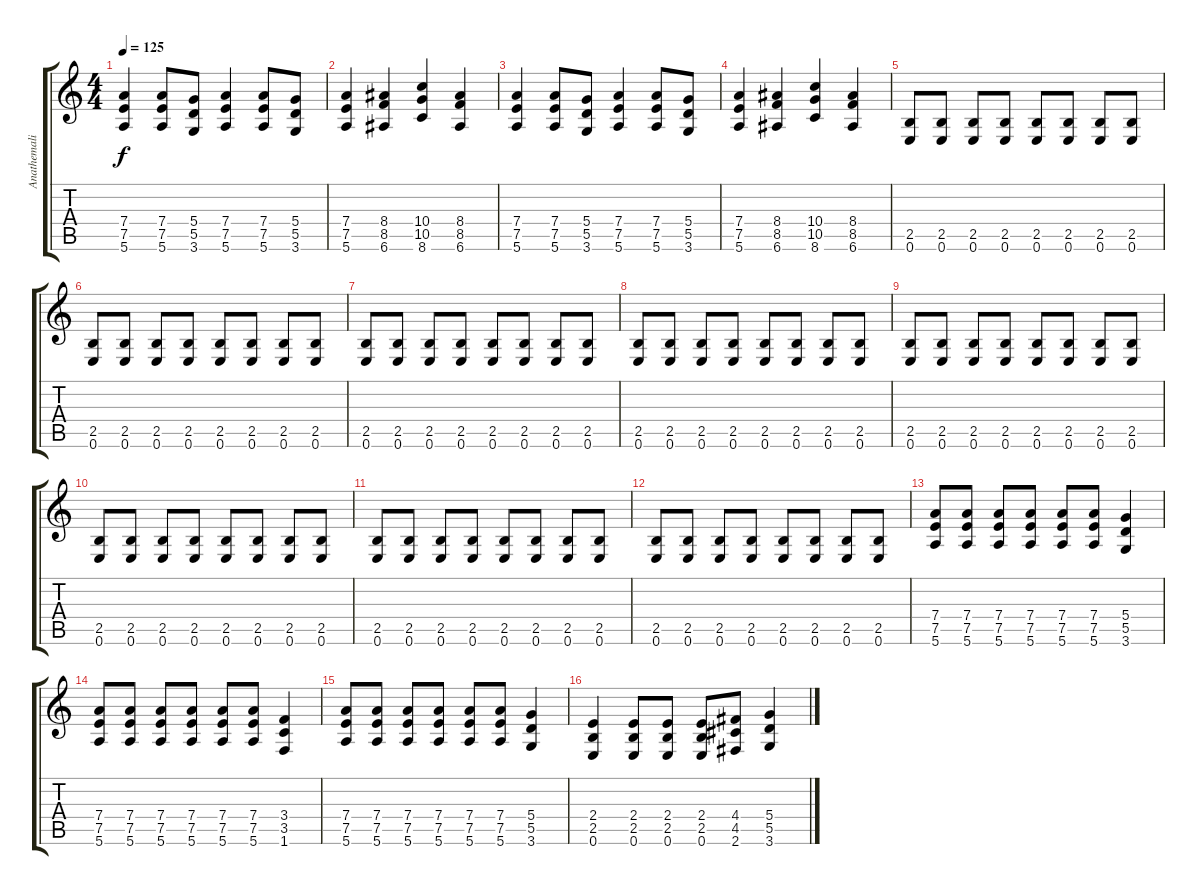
\track ("Anathemalignant" "Anathemali") {instrument distortionguitar}
\staff {score tabs}
\tuning (E4 B3 G3 D3 A2 E2) {hide}
\ts (4 4)
\tempo 125
\clef g2
\ks c
(7.4 7.5 5.6).4{dy f} (7.4 7.5 5.6).8 (5.4 5.5 3.6).8 (7.4 7.5 5.6).4 (7.4 7.5 5.6).8 (5.4 5.5 3.6).8 |
(7.4 7.5 5.6).4 (8.4 8.5 6.6).4 (10.4 10.5 8.6).4 (8.4 8.5 6.6).4 |
(7.4 7.5 5.6).4 (7.4 7.5 5.6).8 (5.4 5.5 3.6).8 (7.4 7.5 5.6).4 (7.4 7.5 5.6).8 (5.4 5.5 3.6).8 |
(7.4 7.5 5.6).4 (8.4 8.5 6.6).4 (10.4 10.5 8.6).4 (8.4 8.5 6.6).4 |
(2.5 0.6).8 (2.5 0.6).8 (2.5 0.6).8 (2.5 0.6).8 (2.5 0.6).8 (2.5 0.6).8 (2.5 0.6).8 (2.5 0.6).8 |
(2.5 0.6).8 (2.5 0.6).8 (2.5 0.6).8 (2.5 0.6).8 (2.5 0.6).8 (2.5 0.6).8 (2.5 0.6).8 (2.5 0.6).8 |
(2.5 0.6).8 (2.5 0.6).8 (2.5 0.6).8 (2.5 0.6).8 (2.5 0.6).8 (2.5 0.6).8 (2.5 0.6).8 (2.5 0.6).8 |
(2.5 0.6).8 (2.5 0.6).8 (2.5 0.6).8 (2.5 0.6).8 (2.5 0.6).8 (2.5 0.6).8 (2.5 0.6).8 (2.5 0.6).8 |
(2.5 0.6).8 (2.5 0.6).8 (2.5 0.6).8 (2.5 0.6).8 (2.5 0.6).8 (2.5 0.6).8 (2.5 0.6).8 (2.5 0.6).8 |
(2.5 0.6).8 (2.5 0.6).8 (2.5 0.6).8 (2.5 0.6).8 (2.5 0.6).8 (2.5 0.6).8 (2.5 0.6).8 (2.5 0.6).8 |
(2.5 0.6).8 (2.5 0.6).8 (2.5 0.6).8 (2.5 0.6).8 (2.5 0.6).8 (2.5 0.6).8 (2.5 0.6).8 (2.5 0.6).8 |
(2.5 0.6).8 (2.5 0.6).8 (2.5 0.6).8 (2.5 0.6).8 (2.5 0.6).8 (2.5 0.6).8 (2.5 0.6).8 (2.5 0.6).8 |
(7.4 7.5 5.6).8 (7.4 7.5 5.6).8 (7.4 7.5 5.6).8 (7.4 7.5 5.6).8 (7.4 7.5 5.6).8 (7.4 7.5 5.6).8 (5.4 5.5 3.6).4 |
(7.4 7.5 5.6).8 (7.4 7.5 5.6).8 (7.4 7.5 5.6).8 (7.4 7.5 5.6).8 (7.4 7.5 5.6).8 (7.4 7.5 5.6).8 (3.4 3.5 1.6).4 |
(7.4 7.5 5.6).8 (7.4 7.5 5.6).8 (7.4 7.5 5.6).8 (7.4 7.5 5.6).8 (7.4 7.5 5.6).8 (7.4 7.5 5.6).8 (5.4 5.5 3.6).4 |
(2.4 2.5 0.6).4 (2.4 2.5 0.6).8 (2.4 2.5 0.6).8 (2.4 2.5 0.6).8 (4.4 4.5 2.6).8 (5.4 5.5 3.6).4
